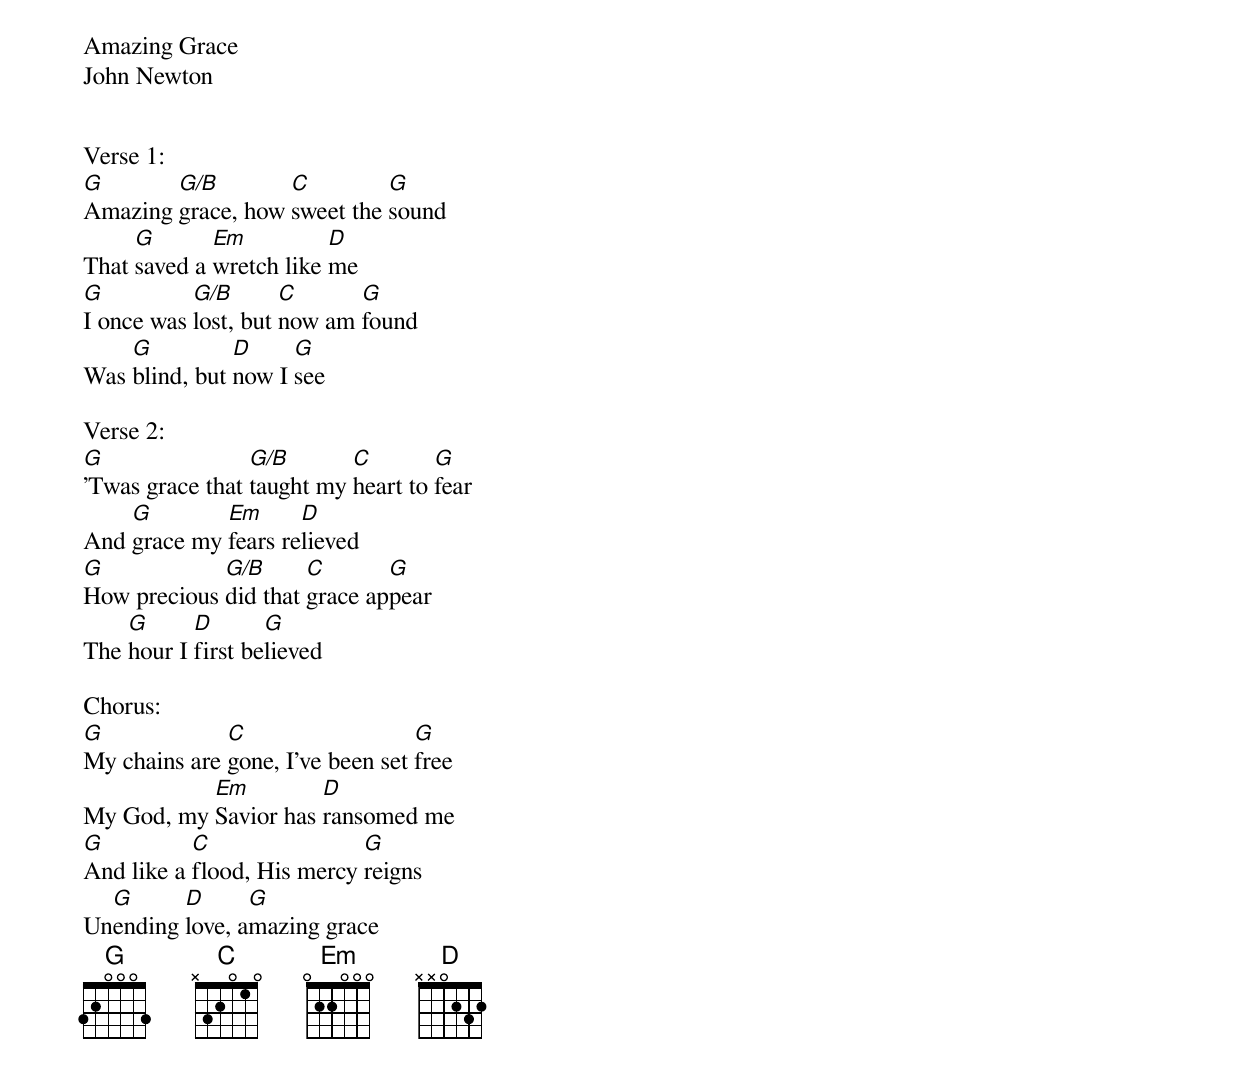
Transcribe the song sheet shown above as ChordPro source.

Amazing Grace
John Newton

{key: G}
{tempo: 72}

Verse 1:
[G]Amazing [G/B]grace, how [C]sweet the [G]sound
That [G]saved a [Em]wretch like [D]me
[G]I once was [G/B]lost, but [C]now am [G]found
Was [G]blind, but [D]now I [G]see

Verse 2:
[G]'Twas grace that [G/B]taught my [C]heart to [G]fear
And [G]grace my [Em]fears re[D]lieved
[G]How precious [G/B]did that [C]grace ap[G]pear
The [G]hour I [D]first be[G]lieved

Chorus:
[G]My chains are [C]gone, I've been set [G]free
My God, my [Em]Savior has [D]ransomed me
[G]And like a [C]flood, His mercy [G]reigns
Un[G]ending [D]love, a[G]mazing grace
